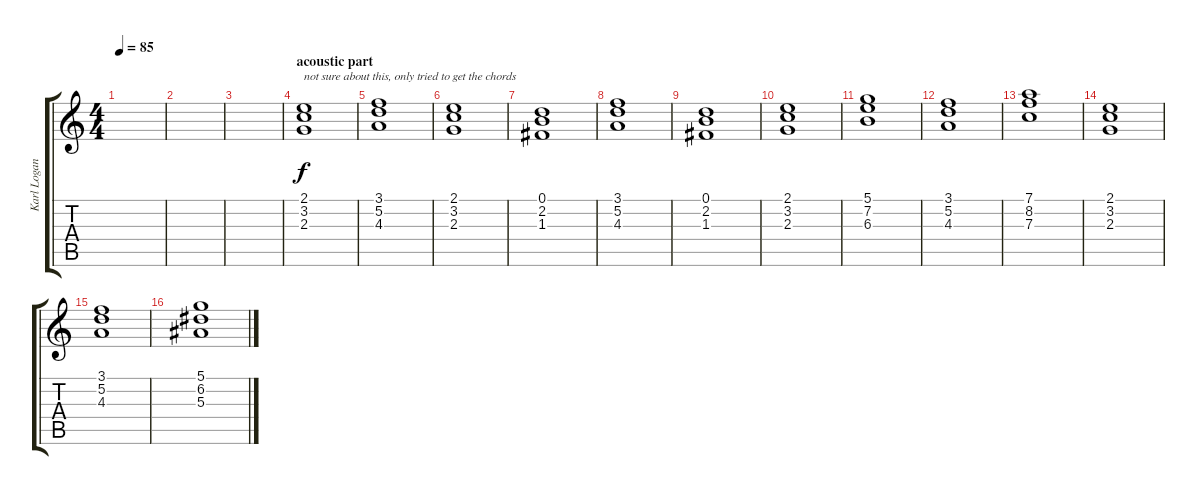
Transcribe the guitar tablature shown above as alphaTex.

\track ("Karl Logan Acoustic" "Karl Logan") {instrument acousticguitarsteel}
\staff {score tabs}
\tuning (D4 A3 F3 C3 G2 D2) {hide}
\ts (4 4)
\tempo 85
\clef g2
\ks c
|
|
|
\section ("" "acoustic part")
(2.1 3.2 2.3).1{txt "not sure about this, only tried to get the chords"} |
(3.1 5.2 4.3).1 |
(2.1 3.2 2.3).1 |
(0.1 2.2 1.3).1 |
(3.1 5.2 4.3).1 |
(0.1 2.2 1.3).1 |
(2.1 3.2 2.3).1 |
(5.1 7.2 6.3).1 |
(3.1 5.2 4.3).1 |
(7.1 8.2 7.3).1 |
(2.1 3.2 2.3).1 |
(3.1 5.2 4.3).1 |
(5.1 6.2 5.3).1
